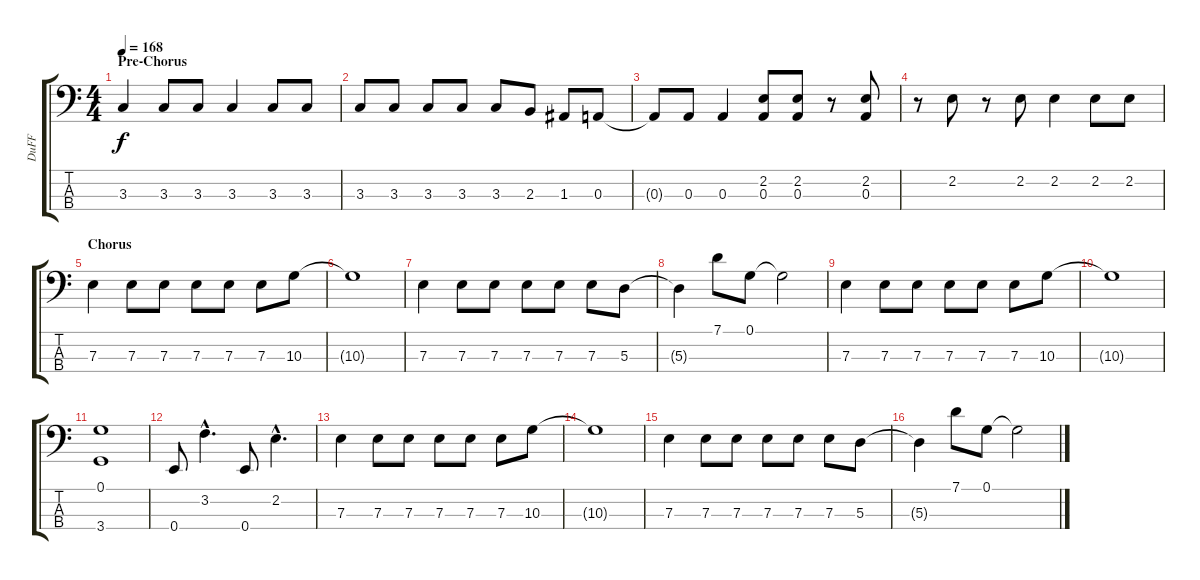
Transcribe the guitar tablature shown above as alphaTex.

\track ("DuFF" "DuFF") {instrument electricbasspick}
\staff {score tabs}
\tuning (G2 D2 A1 E1) {hide}
\ts (4 4)
\section ("" "Pre-Chorus")
\tempo 168
\clef f4
\ks c
3.3.4{dy f} 3.3.8 3.3.8 3.3.4 3.3.8 3.3.8 |
3.3.8 3.3.8 3.3.8 3.3.8 3.3.8 2.3.8 1.3.8 0.3.8 |
0.3{t}.8 0.3.8 0.3.4 (2.2 0.3).8 (2.2 0.3).8 r.8 (2.2 0.3).8 |
r.8 2.2.8 r.8 2.2.8 2.2.4 2.2.8 2.2.8 |
\section ("" "Chorus")
7.3.4 7.3.8 7.3.8 7.3.8 7.3.8 7.3.8 10.3.8 |
10.3{t}.1 |
7.3.4 7.3.8 7.3.8 7.3.8 7.3.8 7.3.8 5.3.8 |
5.3{t}.4 7.1.8 0.1.8 0.1{t}.2 |
7.3.4 7.3.8 7.3.8 7.3.8 7.3.8 7.3.8 10.3.8 |
10.3{t}.1 |
(0.1 3.4).1 |
0.4.8 3.2{hac}.4{d} 0.4.8 2.2{hac}.4{d} |
7.3.4 7.3.8 7.3.8 7.3.8 7.3.8 7.3.8 10.3.8 |
10.3{t}.1 |
7.3.4 7.3.8 7.3.8 7.3.8 7.3.8 7.3.8 5.3.8 |
5.3{t}.4 7.1.8 0.1.8 0.1{t}.2
